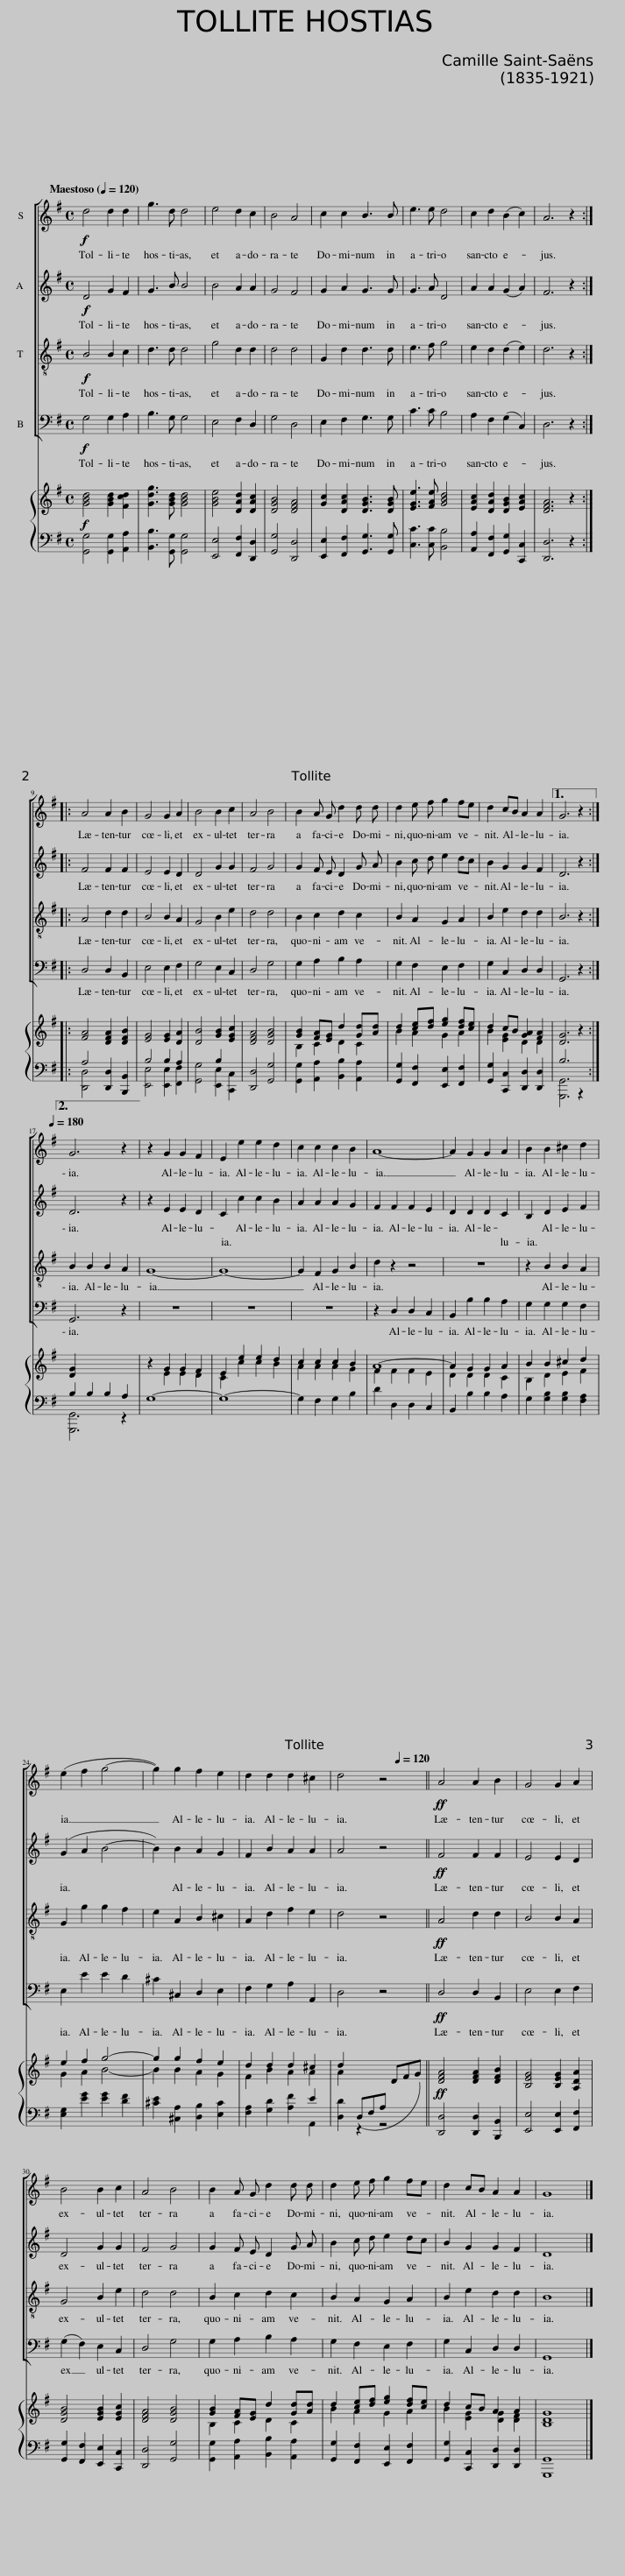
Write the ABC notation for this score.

X:1
%%score [ 1 2 3 4 ] { ( 5 8 ) | ( 6 7 ) }
L:1/8
Q:1/4=120
M:4/4
I:linebreak $
K:G
V:1 treble
V:2 treble
V:3 treble-8
V:4 bass
V:5 treble
V:8 treble
V:6 bass
V:7 bass
V:1
!f! d4 d2 d2 | g3 d d4 | e4 d2 c2 | B4 A4 | c2 c2 B3 B | %5
 e3 e d4 | c2 d2 (B2 c2) | A6 z2 ::$ A4 A2 B2 | G4 G2 A2 | %10
 B4 B2 c2 | A4 B4 | B2 A G d2 d d | d2 e f g2 fe | d2 cB A2 A2 |1 %15
 G6 z2 :|2$[Q:1/4=180] G6 z2 || z2 G2 G2 F2 | E2 e2 e2 d2 | c2 c2 c2 B2 | %20
 A8- | A2 G2 G2 A2 | B2 B2 ^c2 d2 |$ (e2 f2 g4- | g2) g2 f2 e2 | %25
 d2 d2 d2 ^c2 | d4 z4 ||!ff![Q:1/4=120] A4 A2 B2 | G4 G2 A2 |$ B4 B2 c2 | %30
 A4 B4 | B2 A G d2 d d | d2 e f g2 fe | d2 cB A2 A2 | G8 |] %35
V:2
!f! D4 G2 F2 | G3 B B4 | B4 A2 A2 | G4 F4 | G2 A2 G3 G | %5
 G3 A D4 | A2 A2 (G2 A2) | F6 z2 ::$ F4 F2 F2 | E4 E2 D2 | %10
 D4 G2 G2 | F4 G4 | G2 F E D2 G A | B2 c d e2 dc | B2 G2 G2 F2 |1 %15
 D6 z2 :|2$ D6 z2 || z2 E2 E2 D2 | C2 c2 c2 B2 | A2 A2 A2 G2 | %20
 F2 F2 F2 E2 | D2 D2 D2 C2 | B,2 D2 E2 F2 |$ (G2 A2 B4- | B2) B2 A2 G2 | %25
 F2 B2 A2 A2 | A4 z4 ||!ff! F4 F2 F2 | E4 E2 D2 |$ D4 G2 G2 | %30
 F4 G4 | G2 F E D2 G A | B2 c d e2 dc | B2 G2 G2 F2 | D8 |] %35
V:3
!f! B4 B2 c2 | d3 d d4 | g4 d2 d2 | d4 d4 | G2 d2 d3 d | %5
 e3 f g4 | e2 d2 (d2 e2) | d6 z2 ::$ A4 d2 d2 | B4 B2 A2 | %10
 G4 B2 e2 | d4 d4 | B2 c2 d2 c2 | B2 A2 G2 A2 | B2 e2 d2 d2 |1 %15
 B6 z2 :|2$ B2 B2 B2 A2 || G8- | G8- | G2 F2 G2 B2 | %20
 d2 z2 z4 | z8 | z2 B2 B2 A2 |$ G2 g2 g2 f2 | e2 A2 B2 ^c2 | %25
 A2 d2 f2 e2 | d4 z4 ||!ff! A4 d2 d2 | B4 B2 A2 |$ G4 B2 e2 | %30
 d4 d4 | B2 c2 d2 c2 | B2 A2 G2 A2 | B2 e2 d2 d2 | B8 |] %35
V:4
!f! G,4 G,2 A,2 | B,3 G, G,4 | E,4 F,2 D,2 | G,4 D,4 | E,2 F,2 G,3 G, | %5
 C3 C B,4 | A,2 F,2 (G,2 C,2) | D,6 z2 ::$ D,4 D,2 B,,2 | E,4 E,2 F,2 | %10
 G,4 E,2 C,2 | D,4 G,4 | G,2 A,2 B,2 A,2 | G,2 F,2 E,2 F,2 | G,2 C,2 D,2 D,2 |1 %15
 G,,6 z2 :|2$ G,,6 z2 || z8 | z8 | z8 | %20
 z2 D,2 D,2 C,2 | B,,2 B,2 B,2 A,2 | G,2 G,2 G,2 F,2 |$ E,2 E2 E2 D2 | ^C2 ^C,2 D,2 E,2 | %25
 F,2 G,2 A,2 A,,2 | D,4 z4 ||!ff! D,4 D,2 B,,2 | E,4 E,2 F,2 |$ (G,2 F,2) E,2 C,2 | %30
 D,4 G,4 | G,2 A,2 B,2 A,2 | G,2 F,2 E,2 F,2 | G,2 C,2 D,2 D,2 | G,,8 |] %35
V:5
!f! [GBd]4 [GBd]2 [Fcd]2 | [Gdg]3 [GBd] [GBd]4 | [GBe]4 [DAd]2 [DAc]2 | [DGB]4 [DFA]4 | [Gc]2 [DAc]2 [DGB]3 [DGB] | %5
 [EGe]3 [FAe] [GBd]4 | [EAc]2 [DAd]2 [DGB]2 [EAc]2 | [DFA]6 z2 ::$ [FA]4 [DFA]2 [DFB]2 | [EG]4 [EG]2 [DA]2 | %10
 [DB]4 [GB]2 [EGc]2 | [DFA]4 [DGB]4 | [GB]2 [FA][EG] d2 [Gd][Ad] | d2 [ce][df] [eg]2 [df][ce] | d2 cB [GA]2 [FA]2 |1 %15
 [DG]6 z2 :|2$ [DG]2 x6 || z2 G2 G2 F2 | E2 e2 e2 d2 | c2 c2 c2 B2 | %20
 A8- | A2 G2 G2 A2 | B2 B2 ^c2 d2 |$ e2 f2 g4- | g2 g2 f2 e2 | %25
 d2 d2 d2 ^c2 | d2 x3 DFG ||!ff! [DFA]4 [DFA]2 [DFB]2 | [B,EG]4 [B,EG]2 [A,DA]2 |$ [DGB]4 [EGB]2 [EGc]2 | %30
 [DFA]4 [DGB]4 | [GB]2 [FA][EG] d2 [Gd][Ad] | d2 [ce][df] [eg]2 [df][ce] | d2 cB A2 A2 | G8 |] %35
V:6
 [G,,G,]4 [G,,G,]2 [A,,A,]2 | [B,,B,]3 [G,,G,] [G,,G,]4 | [E,,E,]4 [F,,F,]2 [D,,D,]2 | [G,,G,]4 [D,,D,]4 | [E,,E,]2 [F,,F,]2 [G,,G,]3 [G,,G,] | %5
 [C,C]3 [C,C] [B,,B,]4 | [A,,A,]2 [F,,F,]2 [G,,G,]2 [C,,C,]2 | [D,,D,]6 z2 ::$ [D,,D,]4 [D,,D,]2 [B,,,B,,]2 | [E,,E,]4 [E,,E,]2 [F,,F,]2 | %10
 [G,,G,]4 [E,,E,]2 [C,,C,]2 | [D,,D,]4 [G,,G,]4 | [G,,G,]2 [A,,A,]2 [B,,B,]2 [A,,A,]2 | [G,,G,]2 [F,,F,]2 [E,,E,]2 [F,,F,]2 | [G,,G,]2 [C,,C,]2 [D,,D,]2 [D,,D,]2 |1 %15
 [G,,,G,,]6 z2 :|2$ [G,,,G,,]6 z2 || G,8- | G,8- | G,2 F,2 G,2 B,2 | %20
 D2 D,2 D,2 C,2 | B,,2 B,2 B,2 A,2 | G,2 [G,B,]2 [G,B,]2 [F,A,]2 |$ [E,G,]2 [EG]2 [EG]2 [DF]2 | [^CE]2 [^C,A,]2 [D,B,]2 [E,C]2 | %25
 [F,A,]2 [G,D]2 [A,F]2 A,,2 | [D,D]2 D,F,A, x x2 || [D,,D,]4 [D,,D,]2 [B,,,B,,]2 | [E,,E,]4 [E,,E,]2 [F,,F,]2 |$ [G,,G,]2 [F,,F,]2 [E,,E,]2 [C,,C,]2 | %30
 [D,,D,]4 [G,,G,]4 | [G,,G,]2 [A,,A,]2 [B,,B,]2 [A,,A,]2 | [G,,G,]2 [F,,F,]2 [E,,E,]2 [F,,F,]2 | [G,,G,]2 [C,,C,]2 [D,,D,]2 [D,,D,]2 | [G,,,G,,]8 |] %35
V:7
 x8 | x8 | x8 | x8 | x8 | %5
 x8 | x8 | x8 ::$ A,4 x4 | B,4 B,2 A,2 | %10
 x4 B,2 x2 | x8 | x8 | x8 | x8 |1 %15
 B,6 x2 :|2$ B,2 B,2 B,2 A,2 || x8 | x8 | x8 | %20
 x8 | x8 | x8 |$ x8 | x8 | %25
 x6 E2 | x2 z2 z4 || x8 | x8 |$ x8 | %30
 x8 | x8 | x8 | x8 | x8 |] %35
V:8
 x8 | x8 | x8 | x8 | x8 | %5
 x8 | x8 | x8 ::$ x8 | x8 | %10
 x8 | x8 | B,2 C2 D2 C2 | B2 A2 G2 A2 | B2 [EG]2 D2 D2 |1 %15
 x8 :|2$ x8 || x2 E2 E2 D2 | C2 c2 c2 B2 | A2 A2 A2 G2 | %20
 F2 F2 F2 E2 | D2 D2 D2 C2 | B,2 D2 E2 F2 |$ G2 A2 B4- | B2 B2 A2 G2 | %25
 F2 B2 A2 A2 | A2 x2 x4 || x8 | x8 |$ x8 | %30
 x8 | B,2 C2 D2 C2 | B2 A2 G2 A2 | B2 [EG]2 [DG]2 [DF]2 | [B,D]8 |] %35
